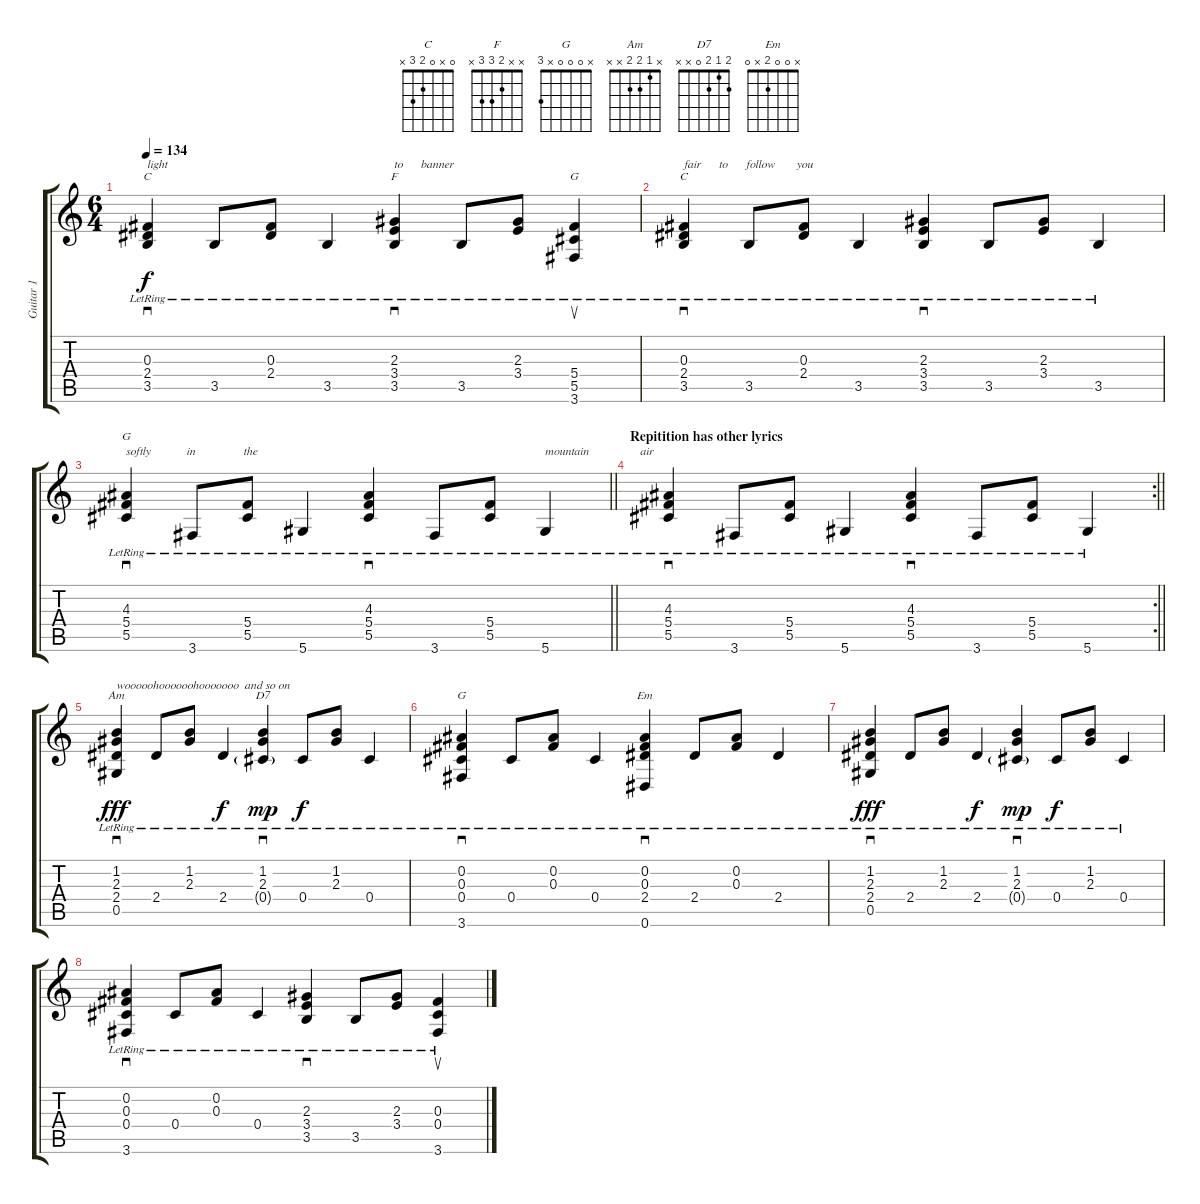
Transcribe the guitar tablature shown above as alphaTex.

\track ("Guitar 1" "Guitar 1") {instrument acousticguitarnylon}
\staff {score tabs}
\tuning (Eb4 Bb3 Gb3 Db3 Ab2 Eb2) {hide}
\chord ("C" 0 1 0 2 3 x)
\chord ("F" x x 2 3 3 x)
\chord ("G" x x 4 5 5 x) {firstfret 3}
\chord ("C" 0 x 0 2 3 x)
\chord ("G" x x 4 5 5 x)
\chord ("Am" x 1 2 2 x x)
\chord ("D7" 2 1 2 0 x x)
\chord ("G" x 0 0 0 x 3)
\chord ("Em" x 0 0 2 x 0)
\ts (6 4)
\tempo 134
\clef g2
\ks c
(0.3{lr} 2.4{lr} 3.5{lr}).4{sd ch "C" txt "light" dy f} 3.5{lr}.8 (0.3{lr} 2.4{lr}).8 3.5{lr}.4 (2.3{lr} 3.4{lr} 3.5{lr}).4{sd ch "F" txt "to      banner"} 3.5{lr}.8 (2.3{lr} 3.4{lr}).8 (5.4{lr} 5.5{lr} 3.6{lr}).4{su ch "G"} |
(0.3{lr} 2.4{lr} 3.5{lr}).4{sd ch "C" txt "fair      to      follow       you"} 3.5{lr}.8 (0.3{lr} 2.4{lr}).8 3.5{lr}.4 (2.3{lr} 3.4{lr} 3.5{lr}).4{sd} 3.5{lr}.8 (2.3{lr} 3.4{lr}).8 3.5{lr}.4 |
\barLineRight lightlight
(4.3{lr} 5.4{lr} 5.5{lr}).4{sd ch "G" txt "softly            in                the           "} 3.6{lr}.8 (5.4{lr} 5.5{lr}).8 5.6{lr}.4 (4.3{lr} 5.4{lr} 5.5{lr}).4{sd} 3.6{lr}.8 (5.4{lr} 5.5{lr}).8 5.6{lr}.4{txt "mountain                 air"} |
\rc 2
\section ("" "Repitition has other lyrics")
\barLineRight lightlight
(4.3{lr} 5.4{lr} 5.5{lr}).4{sd} 3.6{lr}.8 (5.4{lr} 5.5{lr}).8 5.6{lr}.4 (4.3{lr} 5.4{lr} 5.5{lr}).4{sd} 3.6{lr}.8 (5.4{lr} 5.5{lr}).8 5.6{lr}.4 |
(1.2{lr} 2.3{lr} 2.4{lr} 0.5{lr}).4{sd ch "Am" txt "wooooohoooooohooooooo  and so on" dy fff} 2.4{lr}.8 (1.2{lr} 2.3{lr}).8 2.4{lr}.4{dy f} (1.2{lr} 2.3{lr} 0.4{g lr}).4{sd ch "D7" dy mp} 0.4{lr}.8{dy f} (1.2{lr} 2.3{lr}).8 0.4{lr}.4 |
(0.2{lr} 0.3{lr} 0.4{lr} 3.6{lr}).4{sd ch "G"} 0.4{lr}.8 (0.2{lr} 0.3{lr}).8 0.4{lr}.4 (0.2{lr} 0.3{lr} 2.4{lr} 0.6{lr}).4{sd ch "Em"} 2.4{lr}.8 (0.2{lr} 0.3{lr}).8 2.4{lr}.4 |
(1.2{lr} 2.3{lr} 2.4{lr} 0.5{lr}).4{sd dy fff} 2.4{lr}.8 (1.2{lr} 2.3{lr}).8 2.4{lr}.4{dy f} (1.2{lr} 2.3{lr} 0.4{g lr}).4{sd dy mp} 0.4{lr}.8{dy f} (1.2{lr} 2.3{lr}).8 0.4{lr}.4 |
(0.2{lr} 0.3{lr} 0.4{lr} 3.6{lr}).4{sd} 0.4{lr}.8 (0.2{lr} 0.3{lr}).8 0.4{lr}.4 (2.3{lr} 3.4{lr} 3.5{lr}).4{sd} 3.5{lr}.8 (2.3{lr} 3.4{lr}).8 (0.3{lr} 0.4{lr} 3.6{lr}).4{su}
